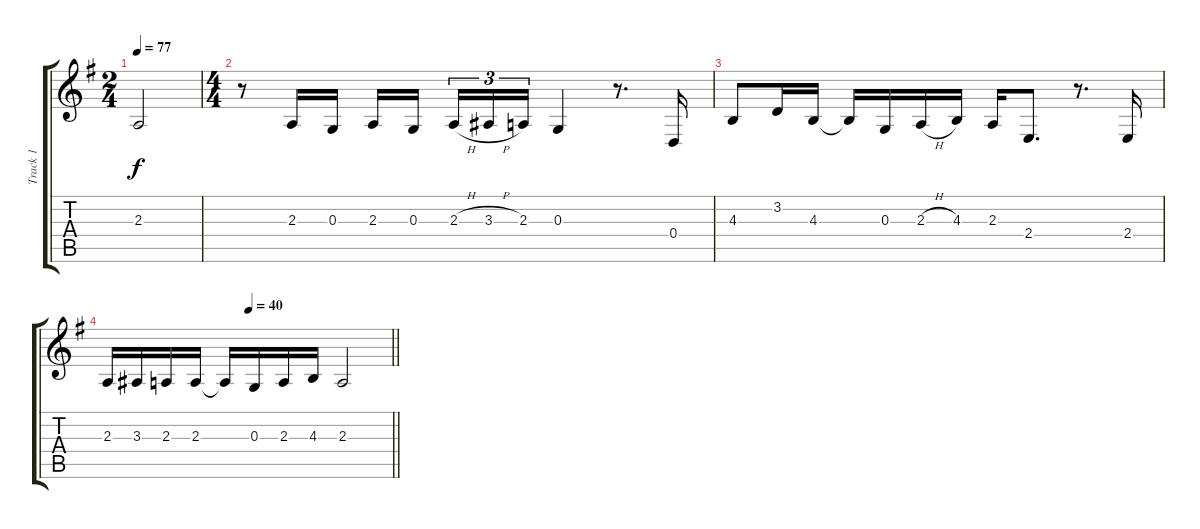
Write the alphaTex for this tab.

\track ("Track 1" "Track 1") {instrument tenorsax}
\staff {score tabs}
\tuning (E4 B3 G3 D3 A2 E2) {hide}
\ts (2 4)
\tempo 77
\clef g2
\ks g
2.3.2{dy f} |
\ts (4 4)
r.8 2.3.16 0.3.16 2.3.16 0.3.16{beam splitsecondary} 2.3{h}.16{tu (3 2)} 3.3{h}.16{tu (3 2)} 2.3.16{tu (3 2)} 0.3.4 r.8{d} 0.4.16 |
4.3.8 3.2.16 4.3.16 4.3{t}.16 0.3.16 2.3{h}.16 4.3.16 2.3.16 2.4.8{d} r.8{d} 2.4.16 |
\tempo (40 0.5)
\barLineRight lightlight
2.3.16 3.3.16 2.3.16 2.3.16 2.3{t}.16 0.3.16 2.3.16 4.3.16 2.3.2
